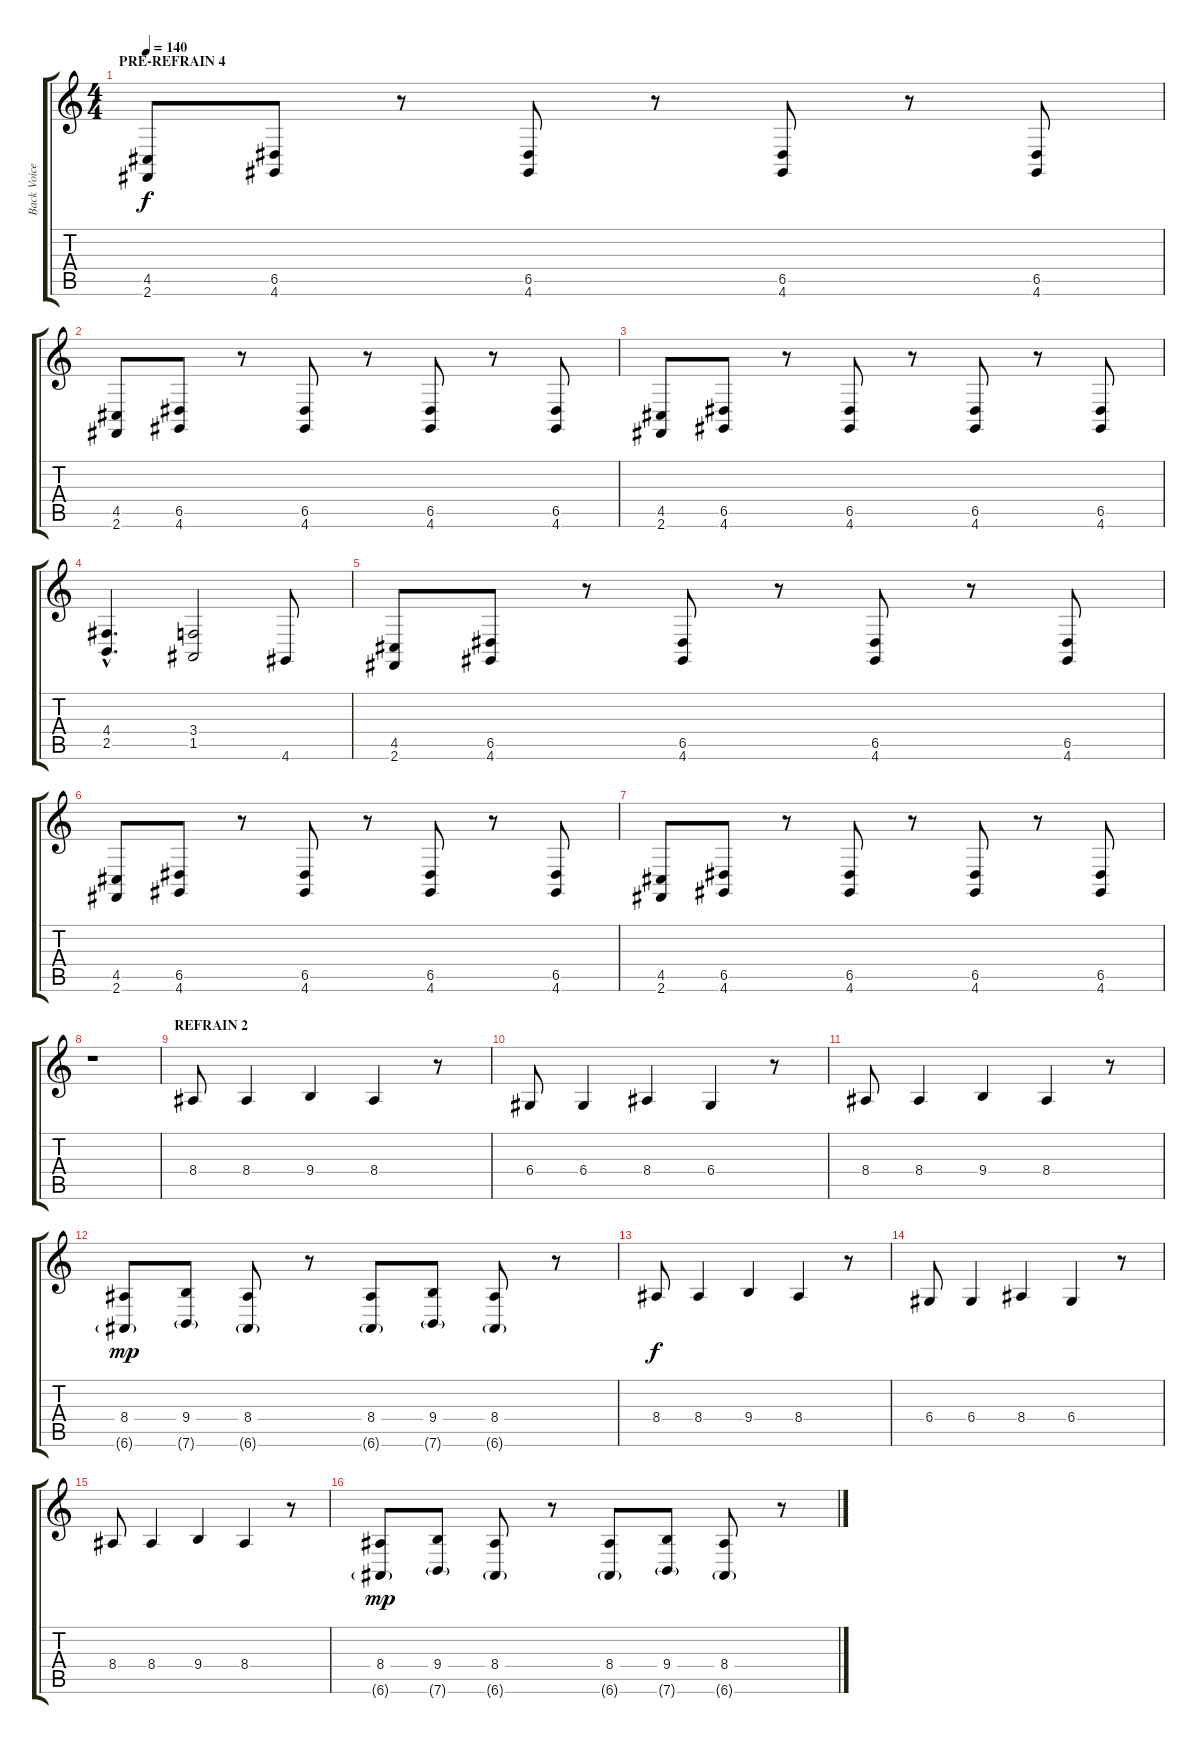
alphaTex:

\track ("Back Voice" "Back Voice") {instrument stringensemble1}
\staff {score tabs}
\tuning (E4 B3 G3 D3 A2 E2) {hide}
\ts (4 4)
\section ("" "PRE-REFRAIN 4")
\tempo 140
\clef g2
\ks c
(4.5 2.6).8{dy f} (6.5 4.6).8 r.8 (6.5 4.6).8 r.8 (6.5 4.6).8 r.8 (6.5 4.6).8 |
(4.5 2.6).8 (6.5 4.6).8 r.8 (6.5 4.6).8 r.8 (6.5 4.6).8 r.8 (6.5 4.6).8 |
(4.5 2.6).8 (6.5 4.6).8 r.8 (6.5 4.6).8 r.8 (6.5 4.6).8 r.8 (6.5 4.6).8 |
(4.4{hac} 2.5{hac}).4{d} (3.4 1.5).2 4.6.8 |
(4.5 2.6).8 (6.5 4.6).8 r.8 (6.5 4.6).8 r.8 (6.5 4.6).8 r.8 (6.5 4.6).8 |
(4.5 2.6).8 (6.5 4.6).8 r.8 (6.5 4.6).8 r.8 (6.5 4.6).8 r.8 (6.5 4.6).8 |
(4.5 2.6).8 (6.5 4.6).8 r.8 (6.5 4.6).8 r.8 (6.5 4.6).8 r.8 (6.5 4.6).8 |
r.1 |
\section ("" "REFRAIN 2")
8.4.8 8.4.4 9.4.4 8.4.4 r.8 |
6.4.8 6.4.4 8.4.4 6.4.4 r.8 |
8.4.8 8.4.4 9.4.4 8.4.4 r.8 |
(8.4 6.6{g}).8{dy mp} (9.4 7.6{g}).8 (8.4 6.6{g}).8 r.8 (8.4 6.6{g}).8 (9.4 7.6{g}).8 (8.4 6.6{g}).8 r.8 |
8.4.8{dy f} 8.4.4 9.4.4 8.4.4 r.8 |
6.4.8 6.4.4 8.4.4 6.4.4 r.8 |
8.4.8 8.4.4 9.4.4 8.4.4 r.8 |
(8.4 6.6{g}).8{dy mp} (9.4 7.6{g}).8 (8.4 6.6{g}).8 r.8 (8.4 6.6{g}).8 (9.4 7.6{g}).8 (8.4 6.6{g}).8 r.8
